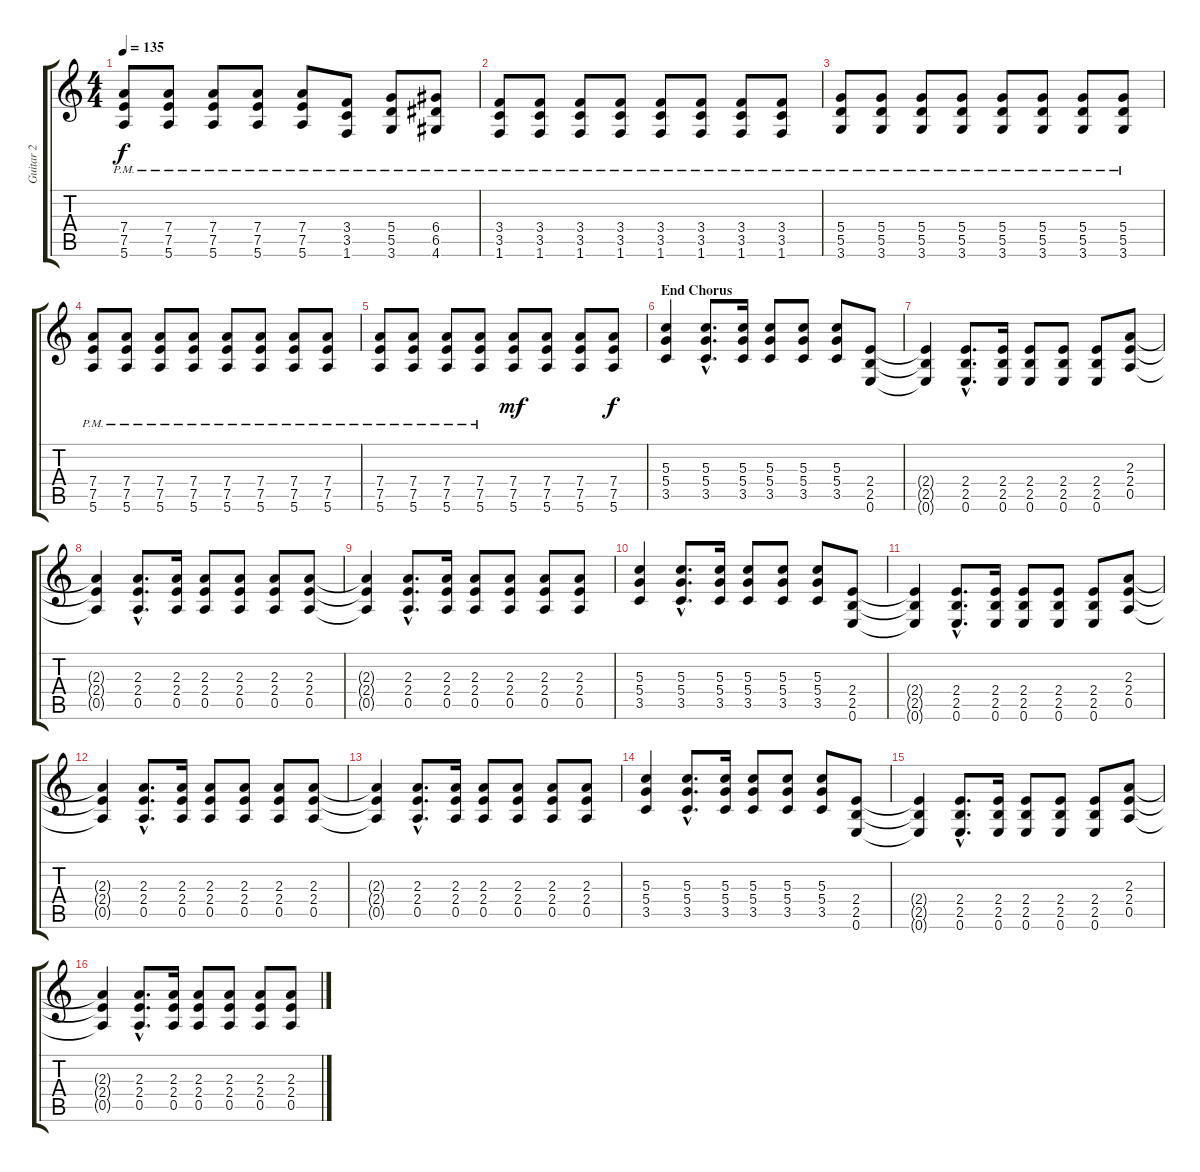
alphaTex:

\track ("Guitar 2" "Guitar 2") {instrument electricguitarmuted}
\staff {score tabs}
\tuning (E4 B3 G3 D3 A2 E2) {hide}
\ts (4 4)
\tempo 135
\clef g2
\ks c
(7.4{pm} 7.5{pm} 5.6{pm}).8{dy f} (7.4{pm} 7.5{pm} 5.6{pm}).8 (7.4{pm} 7.5{pm} 5.6{pm}).8 (7.4{pm} 7.5{pm} 5.6{pm}).8 (7.4{pm} 7.5{pm} 5.6{pm}).8 (3.4{pm} 3.5{pm} 1.6{pm}).8 (5.4{pm} 5.5{pm} 3.6{pm}).8 (6.4{pm} 6.5{pm} 4.6{pm}).8 |
(3.4{pm} 3.5{pm} 1.6{pm}).8 (3.4{pm} 3.5{pm} 1.6{pm}).8 (3.4{pm} 3.5{pm} 1.6{pm}).8 (3.4{pm} 3.5{pm} 1.6{pm}).8 (3.4{pm} 3.5{pm} 1.6{pm}).8 (3.4{pm} 3.5{pm} 1.6{pm}).8 (3.4{pm} 3.5{pm} 1.6{pm}).8 (3.4{pm} 3.5{pm} 1.6{pm}).8 |
(5.4{pm} 5.5{pm} 3.6{pm}).8 (5.4{pm} 5.5{pm} 3.6{pm}).8 (5.4{pm} 5.5{pm} 3.6{pm}).8 (5.4{pm} 5.5{pm} 3.6{pm}).8 (5.4{pm} 5.5{pm} 3.6{pm}).8 (5.4{pm} 5.5{pm} 3.6{pm}).8 (5.4{pm} 5.5{pm} 3.6{pm}).8 (5.4{pm} 5.5{pm} 3.6{pm}).8 |
(7.4{pm} 7.5{pm} 5.6{pm}).8 (7.4{pm} 7.5{pm} 5.6{pm}).8 (7.4{pm} 7.5{pm} 5.6{pm}).8 (7.4{pm} 7.5{pm} 5.6{pm}).8 (7.4{pm} 7.5{pm} 5.6{pm}).8 (7.4{pm} 7.5{pm} 5.6{pm}).8 (7.4{pm} 7.5{pm} 5.6{pm}).8 (7.4{pm} 7.5{pm} 5.6{pm}).8 |
(7.4{pm} 7.5{pm} 5.6{pm}).8 (7.4{pm} 7.5{pm} 5.6{pm}).8 (7.4{pm} 7.5{pm} 5.6{pm}).8 (7.4{pm} 7.5{pm} 5.6{pm}).8 (7.4 7.5 5.6).8{dy mf} (7.4 7.5 5.6).8 (7.4 7.5 5.6).8 (7.4 7.5 5.6).8{dy f} |
\section ("" "End Chorus")
(5.3 5.4 3.5).4{volume 8 instrument overdrivenguitar} (5.3{hac} 5.4{hac} 3.5{hac}).8{d} (5.3 5.4 3.5).16 (5.3 5.4 3.5).8 (5.3 5.4 3.5).8 (5.3 5.4 3.5).8 (2.4 2.5 0.6).8 |
(2.4{t} 2.5{t} 0.6{t}).4 (2.4{hac} 2.5{hac} 0.6{hac}).8{d} (2.4 2.5 0.6).16 (2.4 2.5 0.6).8 (2.4 2.5 0.6).8 (2.4 2.5 0.6).8 (2.3 2.4 0.5).8 |
(2.3{t} 2.4{t} 0.5{t}).4 (2.3{hac} 2.4{hac} 0.5{hac}).8{d} (2.3 2.4 0.5).16 (2.3 2.4 0.5).8 (2.3 2.4 0.5).8 (2.3 2.4 0.5).8 (2.3 2.4 0.5).8 |
(2.3{t} 2.4{t} 0.5{t}).4 (2.3{hac} 2.4{hac} 0.5{hac}).8{d} (2.3 2.4 0.5).16 (2.3 2.4 0.5).8 (2.3 2.4 0.5).8 (2.3 2.4 0.5).8 (2.3 2.4 0.5).8 |
(5.3 5.4 3.5).4{volume 8 instrument overdrivenguitar} (5.3{hac} 5.4{hac} 3.5{hac}).8{d} (5.3 5.4 3.5).16 (5.3 5.4 3.5).8 (5.3 5.4 3.5).8 (5.3 5.4 3.5).8 (2.4 2.5 0.6).8 |
(2.4{t} 2.5{t} 0.6{t}).4 (2.4{hac} 2.5{hac} 0.6{hac}).8{d} (2.4 2.5 0.6).16 (2.4 2.5 0.6).8 (2.4 2.5 0.6).8 (2.4 2.5 0.6).8 (2.3 2.4 0.5).8 |
(2.3{t} 2.4{t} 0.5{t}).4 (2.3{hac} 2.4{hac} 0.5{hac}).8{d} (2.3 2.4 0.5).16 (2.3 2.4 0.5).8 (2.3 2.4 0.5).8 (2.3 2.4 0.5).8 (2.3 2.4 0.5).8 |
(2.3{t} 2.4{t} 0.5{t}).4 (2.3{hac} 2.4{hac} 0.5{hac}).8{d} (2.3 2.4 0.5).16 (2.3 2.4 0.5).8 (2.3 2.4 0.5).8 (2.3 2.4 0.5).8 (2.3 2.4 0.5).8 |
(5.3 5.4 3.5).4{volume 8 instrument overdrivenguitar} (5.3{hac} 5.4{hac} 3.5{hac}).8{d} (5.3 5.4 3.5).16 (5.3 5.4 3.5).8 (5.3 5.4 3.5).8 (5.3 5.4 3.5).8 (2.4 2.5 0.6).8 |
(2.4{t} 2.5{t} 0.6{t}).4 (2.4{hac} 2.5{hac} 0.6{hac}).8{d} (2.4 2.5 0.6).16 (2.4 2.5 0.6).8 (2.4 2.5 0.6).8 (2.4 2.5 0.6).8 (2.3 2.4 0.5).8 |
(2.3{t} 2.4{t} 0.5{t}).4 (2.3{hac} 2.4{hac} 0.5{hac}).8{d} (2.3 2.4 0.5).16 (2.3 2.4 0.5).8 (2.3 2.4 0.5).8 (2.3 2.4 0.5).8 (2.3 2.4 0.5).8
